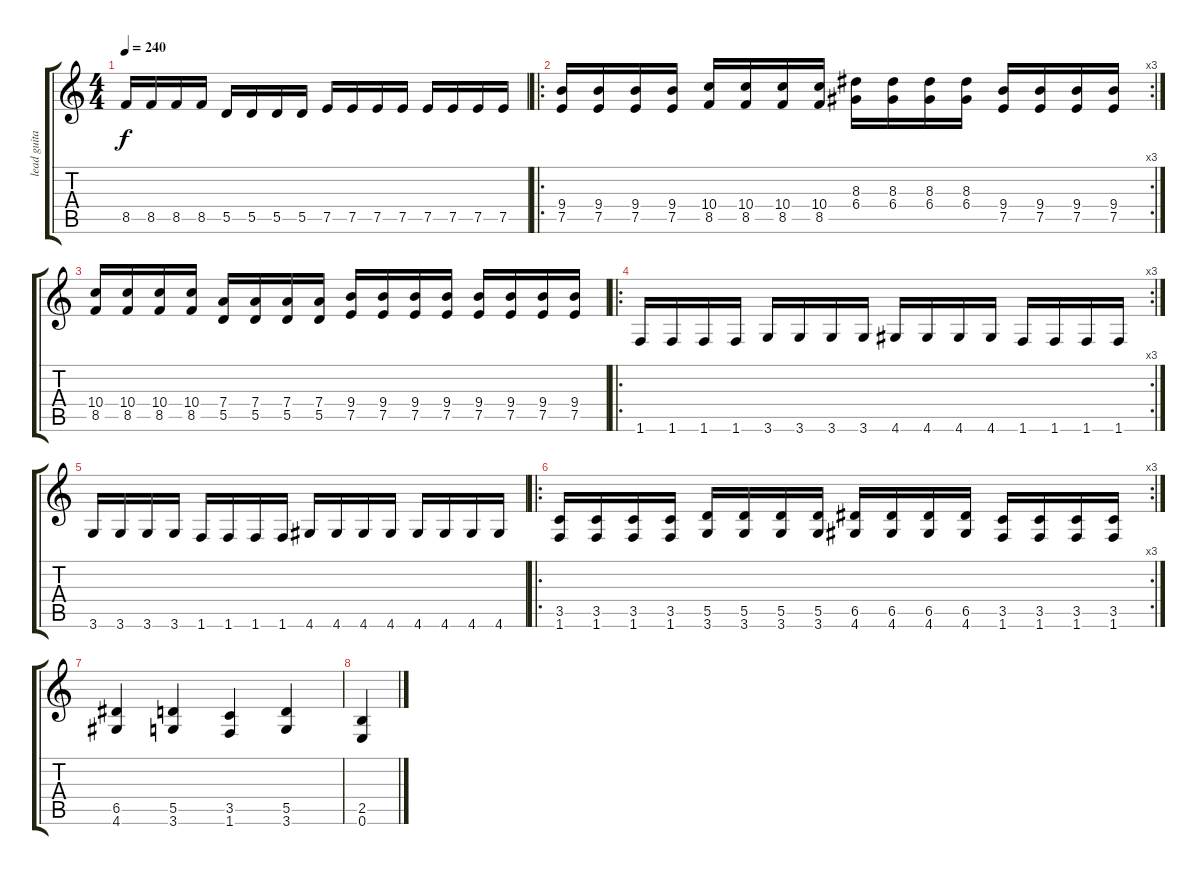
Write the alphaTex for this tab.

\track ("lead guitar " "lead guita") {instrument distortionguitar}
\staff {score tabs}
\tuning (E4 B3 G3 D3 A2 E2) {hide}
\ts (4 4)
\tempo 240
\clef g2
\ks c
8.5.16{dy f} 8.5.16 8.5.16 8.5.16 5.5.16 5.5.16 5.5.16 5.5.16 7.5.16 7.5.16 7.5.16 7.5.16 7.5.16 7.5.16 7.5.16 7.5.16 |
\ro
\rc 3
(9.4 7.5).16 (9.4 7.5).16 (9.4 7.5).16 (9.4 7.5).16 (10.4 8.5).16 (10.4 8.5).16 (10.4 8.5).16 (10.4 8.5).16 (8.3 6.4).16 (8.3 6.4).16 (8.3 6.4).16 (8.3 6.4).16 (9.4 7.5).16 (9.4 7.5).16 (9.4 7.5).16 (9.4 7.5).16 |
(10.4 8.5).16 (10.4 8.5).16 (10.4 8.5).16 (10.4 8.5).16 (7.4 5.5).16 (7.4 5.5).16 (7.4 5.5).16 (7.4 5.5).16 (9.4 7.5).16 (9.4 7.5).16 (9.4 7.5).16 (9.4 7.5).16 (9.4 7.5).16 (9.4 7.5).16 (9.4 7.5).16 (9.4 7.5).16 |
\ro
\rc 3
1.6.16 1.6.16 1.6.16 1.6.16 3.6.16 3.6.16 3.6.16 3.6.16 4.6.16 4.6.16 4.6.16 4.6.16 1.6.16 1.6.16 1.6.16 1.6.16 |
3.6.16 3.6.16 3.6.16 3.6.16 1.6.16 1.6.16 1.6.16 1.6.16 4.6.16 4.6.16 4.6.16 4.6.16 4.6.16 4.6.16 4.6.16 4.6.16 |
\ro
\rc 3
(3.5 1.6).16 (3.5 1.6).16 (3.5 1.6).16 (3.5 1.6).16 (5.5 3.6).16 (5.5 3.6).16 (5.5 3.6).16 (5.5 3.6).16 (6.5 4.6).16 (6.5 4.6).16 (6.5 4.6).16 (6.5 4.6).16 (3.5 1.6).16 (3.5 1.6).16 (3.5 1.6).16 (3.5 1.6).16 |
(6.5 4.6).4 (5.5 3.6).4 (3.5 1.6).4 (5.5 3.6).4 |
(2.5 0.6).4
